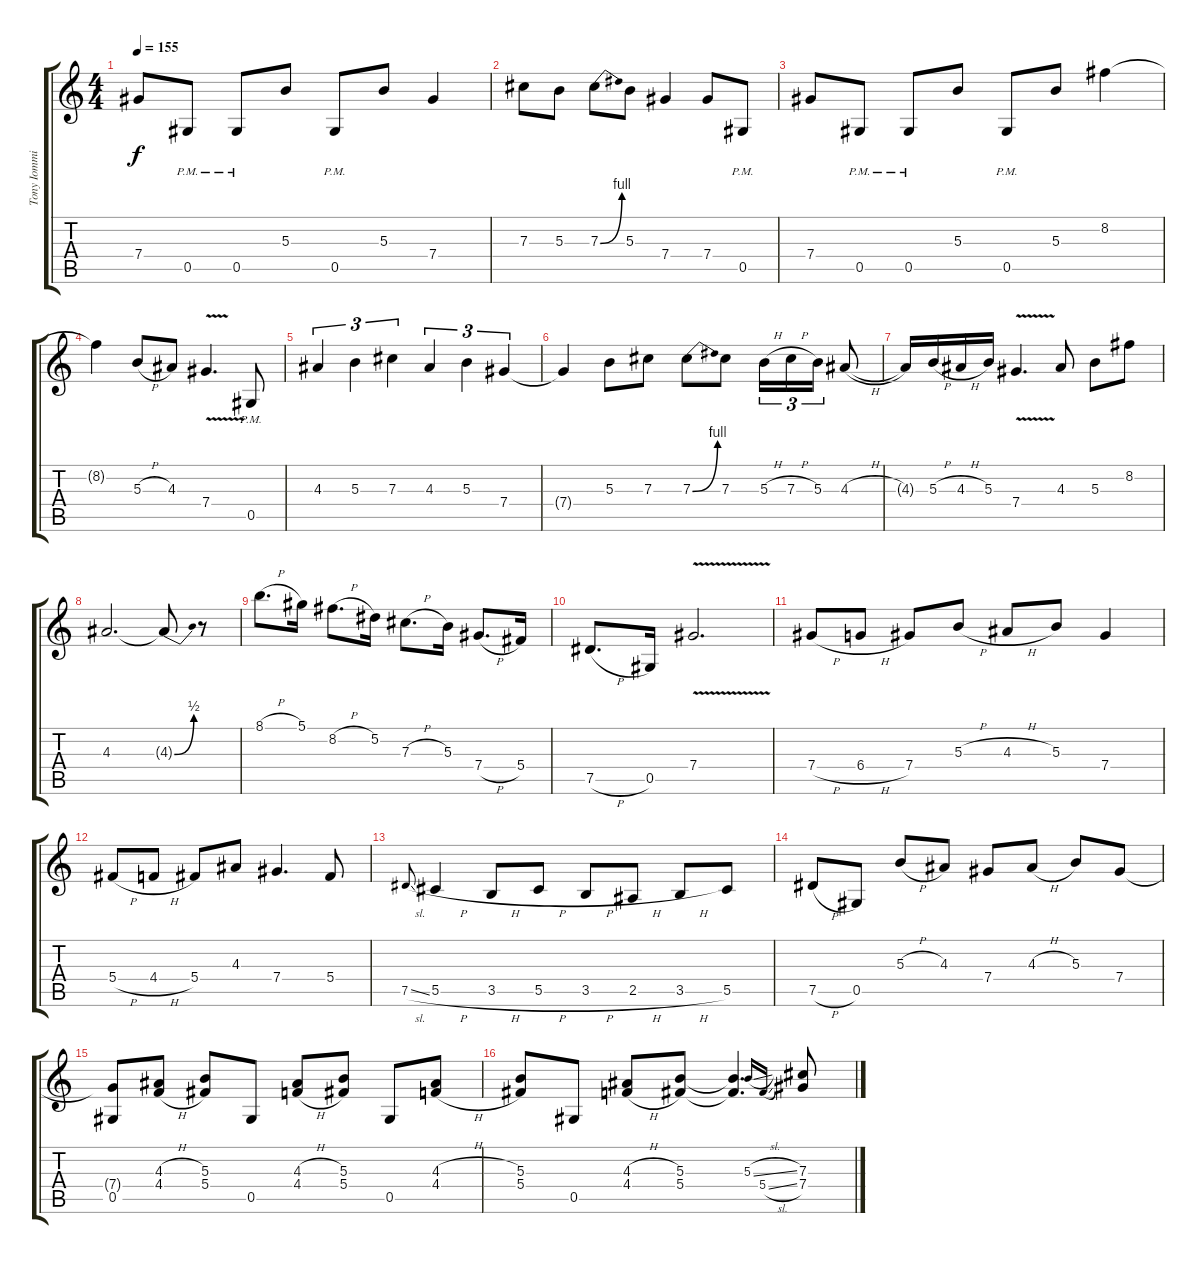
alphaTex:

\track ("Tony Iommi" "Tony Iommi") {instrument distortionguitar}
\staff {score tabs}
\tuning (Eb4 Bb3 Gb3 Db3 Ab2 Eb2) {hide}
\ts (4 4)
\tempo 155
\clef g2
\ks c
7.4.8{dy f} 0.5{pm}.8 0.5{pm}.8 5.3.8 0.5{pm}.8 5.3.8 7.4.4 |
7.3.8 5.3.8 7.3{be (bend 0 0 60 4)}.8 5.3.8 7.4.4 7.4.8 0.5{pm}.8 |
7.4.8 0.5{pm}.8 0.5{pm}.8 5.3.8 0.5{pm}.8 5.3.8 8.2.4 |
8.2{t}.4 5.3{h}.8 4.3.8 7.4{v}.4{d} 0.5{pm}.8 |
4.3.4{tu (3 2)} 5.3.4{tu (3 2)} 7.3.4{tu (3 2)} 4.3.4{tu (3 2)} 5.3.4{tu (3 2)} 7.4.4{tu (3 2)} |
7.4{t}.4 5.3.8 7.3.8 7.3{be (bend 0 0 60 4)}.8 7.3.8 5.3{h}.16{tu (3 2)} 7.3{h}.16{tu (3 2)} 5.3.16{tu (3 2)} 4.3{h}.8 |
4.3{t}.16 5.3{h}.16 4.3{h}.16 5.3.16 7.4{v}.4{d} 4.3.8 5.3.8 8.2.8 |
4.3.2{d} 4.3{be (bend 0 0 60 2) t}.8 r.8 |
8.1{h}.8{d} 5.1.16 8.2{h}.8{d} 5.2.16 7.3{h}.8{d} 5.3.16 7.4{h}.8{d} 5.4.16 |
7.5{h}.8{d} 0.5.16 7.4{v}.2{d} |
7.4{h}.8 6.4{h}.8 7.4.8 5.3{h}.8 4.3{h}.8 5.3.8 7.4.4 |
5.4{h}.8 4.4{h}.8 5.4.8 4.3.8 7.4.4{d} 5.4.8 |
7.5{sl}.8{gr onbeat} 5.5{h}.4 3.5{h}.8 5.5{h}.8 3.5{h}.8 2.5{h}.8 3.5{h}.8 5.5.8 |
7.5{h}.8 0.5.8 5.3{h}.8 4.3.8 7.4.8 4.3{h}.8 5.3.8 7.4.8 |
(7.4{t} 0.5).8 (4.3{h} 4.4{h}).8 (5.3 5.4).8 0.5.8 (4.3{h} 4.4{h}).8 (5.3 5.4).8 0.5.8 (4.3{h} 4.4{h}).8 |
(5.3 5.4).8 0.5.8 (4.3{h} 4.4{h}).8 (5.3 5.4).8 (5.3{t} 5.4{t}).4{d} 5.3{sl}.16{gr onbeat} 5.4{sl}.16{gr onbeat} (7.3 7.4).8
